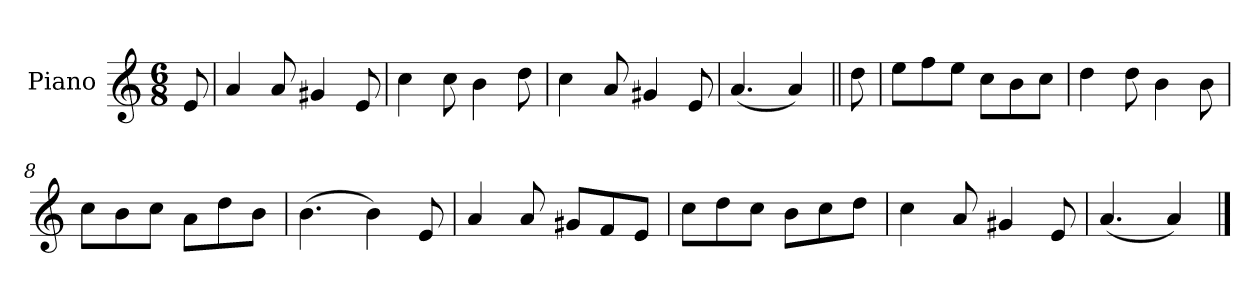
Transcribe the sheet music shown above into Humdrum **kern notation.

**kern
*part1
*staff1
*I"Piano
*I'Pno.
*clefG2
*k[]
*M6/8
=
8e/
=1
4a/
8a/
4g#X/
8e/
=2
4cc\
8cc\
4b\
8dd\
=3
4cc\
8a/
4g#X/
8e/
=4
(<4.a/
4a/)
=5||
8dd\
=6
8ee\L
8ff\
8ee\J
8cc\L
8b\
8cc\J
=7
4dd\
8dd\
4b\
8b\
=8
8cc\L
8b\
8cc\J
8a\L
8dd\
8b\J
=9
(>4.b\
4b\)
8e/
=10
4a/
8a/
8g#X/L
8f/
8e/J
=11
8cc\L
8dd\
8cc\J
8b\L
8cc\
8dd\J
=12
4cc\
8a/
4g#X/
8e/
=13
(<4.a/
4a/)
==
*-
